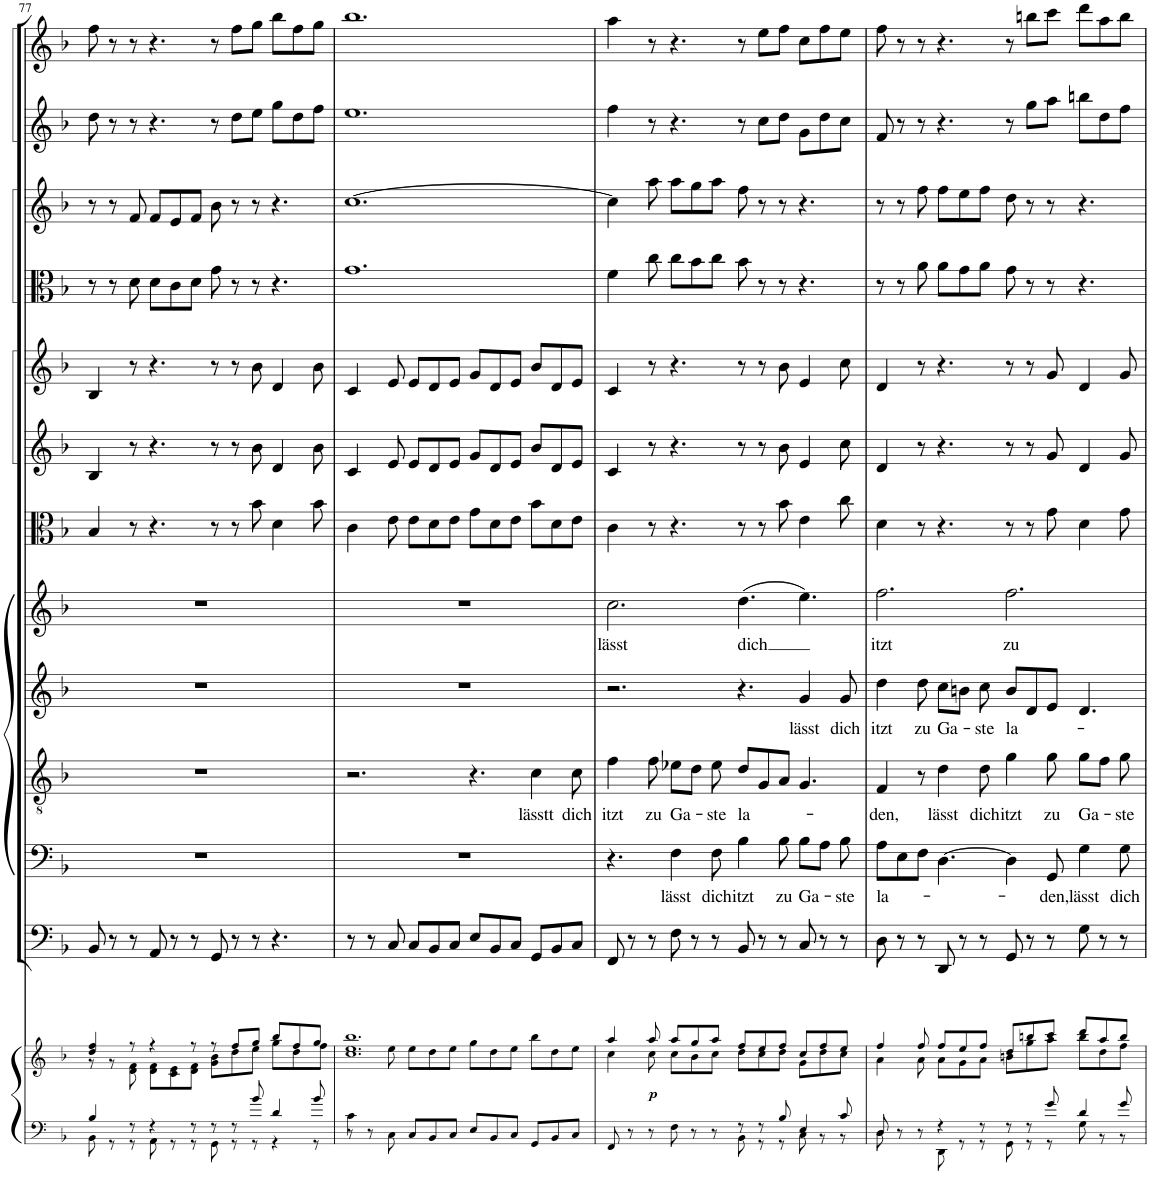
**kern	**kern	**dynam	**kern	**kern	**text	**kern	**text	**kern	**text	**kern	**text	**kern	**kern	**kern	**kern	**kern	**kern	**kern
*part13	*part13	*part13	*part12	*part11	*part11	*part10	*part10	*part9	*part9	*part8	*part8	*part7	*part6	*part5	*part4	*part3	*part2	*part1
*staff14	*staff13	*staff13/14	*staff12	*staff11	*staff11	*staff10	*staff10	*staff9	*staff9	*staff8	*staff8	*staff7	*staff6	*staff5	*staff4	*staff3	*staff2	*staff1
*I"Piano reduction	*	*	*I"Continuo	*I"Basso	*	*I"Tenore	*	*I"Alto	*	*I"Soprano	*	*I"Viola	*I"Violino II	*I"Violino I	*I"Oboe II (Oboe da caccia)	*I"Oboe I	*I"Flauto II	*I"Flauto I
*I'Pno	*	*	*	*	*	*	*	*	*	*	*	*I'Vla	*I'Vln	*I'Vln	*	*I'Ob	*I'Fl	*I'Fl
!!LO:PB:g=z
*clefF4	*clefG2	*	*clefF4	*clefF4	*	*clefGv2	*	*clefG2	*	*clefG2	*	*clefC3	*clefG2	*clefG2	*clefC3	*clefG2	*clefG2	*clefG2
*	*	*	*	*	*	*	*	*	*	*	*	*	*	*	*Trd12c21	*	*	*
*k[b-]	*k[b-]	*	*k[b-]	*k[b-]	*	*k[b-]	*	*k[b-]	*	*k[b-]	*	*k[b-]	*k[b-]	*k[b-]	*k[b-]	*k[b-]	*k[b-]	*k[b-]
*M12/8	*M12/8	*	*M12/8	*M12/8	*	*M12/8	*	*M12/8	*	*M12/8	*	*M12/8	*M12/8	*M12/8	*M12/8	*M12/8	*M12/8	*M12/8
=77	=77	=77	=77	=77	=77	=77	=77	=77	=77	=77	=77	=77	=77	=77	=77	=77	=77	=77
*^	*^	*	*	*	*	*	*	*	*	*	*	*	*	*	*	*	*	*
4B-/	8BB-\	4dd/ 4ff/	8r	.	8BB-/	1.r	.	1.r	.	1.r	.	1.r	.	4B-/	4B-/	4B-/	8r	8r	8dd\	8ff\
.	8r	.	8r	.	8r	.	.	.	.	.	.	.	.	.	.	.	8r	8r	8r	8r
8r	8r	8r	8d\ 8f\	.	8r	.	.	.	.	.	.	.	.	8r	8r	8r	8d\	8f/	8r	8r
4r	8AA\	4r	8d\ 8f\L	.	8AA/	.	.	.	.	.	.	.	.	4.r	4.r	4.r	8d\L	8f/L	4.r	4.r
.	8r	.	8c\ 8e\	.	8r	.	.	.	.	.	.	.	.	.	.	.	8c\	8e/	.	.
8r	8r	8r	8d\ 8f\J	.	8r	.	.	.	.	.	.	.	.	.	.	.	8d\J	8f/J	.	.
8r	8GG\	8r	8g\ 8b-\L	.	8GG/	.	.	.	.	.	.	.	.	8r	8r	8r	8g\	8b-\	8r	8r
8r	8r	8ff/L	8dd\	.	8r	.	.	.	.	.	.	.	.	8r	8r	8r	8r	8r	8dd\L	8ff\L
8b-/	8r	8gg/J	8ee\J	.	8r	.	.	.	.	.	.	.	.	8b-\	8b-\	8b-\	8r	8r	8ee\J	8gg\J
4d/	4r	8bb-/L	8gg\L	.	4.r	.	.	.	.	.	.	.	.	4d\	4d/	4d/	4.r	4.r	8gg\L	8bb-\L
.	.	8ff/	8dd\	.	.	.	.	.	.	.	.	.	.	.	.	.	.	.	8dd\	8ff\
8b-/	8r	8gg/J	8ff\J	.	.	.	.	.	.	.	.	.	.	8b-\	8b-\	8b-\	.	.	8ff\J	8gg\J
=78	=78	=78	=78	=78	=78	=78	=78	=78	=78	=78	=78	=78	=78	=78	=78	=78	=78	=78	=78	=78
4c\	8r	1.cc 1.ee 1.bb-	4ryy	.	8r	1.r	.	2.r	.	1.r	.	1.r	.	4c\	4c/	4c/	1.g	[1.cc	1.ee	1.bb-
.	8r	.	.	.	8r	.	.	.	.	.	.	.	.	.	.	.	.	.	.	.
1ryy	8C\	.	8ee\	.	8C/	.	.	.	.	.	.	.	.	8e\	8e/	8e/	.	.	.	.
.	8C/L	.	8ee\L	.	8C/L	.	.	.	.	.	.	.	.	8e\L	8e/L	8e/L	.	.	.	.
.	8BB-/	.	8dd\	.	8BB-/	.	.	.	.	.	.	.	.	8d\	8d/	8d/	.	.	.	.
.	8C/J	.	8ee\J	.	8C/J	.	.	.	.	.	.	.	.	8e\J	8e/J	8e/J	.	.	.	.
.	8E/L	.	8gg\L	.	8E/L	.	.	4.r	.	.	.	.	.	8g\L	8g/L	8g/L	.	.	.	.
.	8BB-/	.	8dd\	.	8BB-/	.	.	.	.	.	.	.	.	8d\	8d/	8d/	.	.	.	.
.	8C/J	.	8ee\J	.	8C/J	.	.	.	.	.	.	.	.	8e\J	8e/J	8e/J	.	.	.	.
!	!	!	!	!	!	!	!	!	!LO:LY:b	!	!	!	!	!	!	!	!	!	!	!
.	8GG/L	.	8bb-\L	.	8GG/L	.	.	4c\	lässtt	.	.	.	.	8b-\L	8b-/L	8b-/L	.	.	.	.
4ryy	8BB-/	.	8dd\	.	8BB-/	.	.	.	.	.	.	.	.	8d\	8d/	8d/	.	.	.	.
!	!	!	!	!	!	!	!	!	!LO:LY:b	!	!	!	!	!	!	!	!	!	!	!
.	8C/J	.	8ee\J	.	8C/J	.	.	8c\	dich	.	.	.	.	8e\J	8e/J	8e/J	.	.	.	.
=79	=79	=79	=79	=79	=79	=79	=79	=79	=79	=79	=79	=79	=79	=79	=79	=79	=79	=79	=79	=79
!	!	!	!	!	!	!	!	!	!LO:LY:b	!	!	!	!LO:LY:b	!	!	!	!	!	!	!
8FF/	8ryy	4aa/	4cc\	.	8FF/	4.r	.	4f\	itzt	2.r	.	2.cc\	lässt	4c\	4c/	4c/	4f\	4cc\]	4ff\	4aa\
8r	8ryy	.	.	.	8r	.	.	.	.	.	.	.	.	.	.	.	.	.	.	.
!	!	!	!	!LO:DY:b	!	!	!	!	!LO:LY:b	!	!	!	!	!	!	!	!	!	!	!
8r	8ryy	8aa/	8cc\	p	8r	.	.	8f\	zu	.	.	.	.	8r	8r	8r	8cc\	8aa\	8r	8r
!	!	!	!	!	!	!	!LO:LY:b	!	!LO:LY:b	!	!	!	!	!	!	!	!	!	!	!
8ryy	8F\	8aa/L	8cc\L	.	8F\	4F\	lässt	8e-X\L	Ga-	.	.	.	.	4.r	4.r	4.r	8cc\L	8aa\L	4.r	4.r
8r	8ryy	8gg/	8b-\	.	8r	.	.	8d\J	.	.	.	.	.	.	.	.	8b-\	8gg\	.	.
!	!	!	!	!	!	!	!LO:LY:b	!	!LO:LY:b	!	!	!	!	!	!	!	!	!	!	!
8r	8ryy	8aa/J	8cc\J	.	8r	8F\	dich	8e-\	-ste	.	.	.	.	.	.	.	8cc\J	8aa\J	.	.
!	!	!	!	!	!	!	!LO:LY:b	!	!LO:LY:b	!	!	!	!LO:LY:b	!	!	!	!	!	!	!
8r	8BB-\	8ff/L	8dd\L	.	8BB-/	4B-\	itzt	8d/L	la-	4.r	.	(4.dd\	dich	8r	8r	8r	8b-\	8ff\	8r	8r
8r	8r	8ee/	8cc\	.	8r	.	.	8G/	.	.	.	.	.	8r	8r	8r	8r	8r	8cc\L	8ee\L
!	!	!	!	!	!	!	!LO:LY:b	!	!	!	!	!	!	!	!	!	!	!	!	!
8B-/	8r	8ff/J	8dd\J	.	8r	8B-\	zu	8A/J	.	.	.	.	.	8b-\	8b-\	8b-\	8r	8r	8dd\J	8ff\J
!	!	!	!	!	!	!	!LO:LY:b	!	!	!	!LO:LY:b	!	!	!	!	!	!	!	!	!
4E/	8C\	8cc/L	8g\L	.	8C/	8B-\L	Ga-	4.G/	.	4g/	lässt	4.ee\)	.	4e\	4e/	4e/	4.r	4.r	8g\L	8cc\L
.	8r	8ff/	8dd\	.	8r	8A\J	.	.	.	.	.	.	.	.	.	.	.	.	8dd\	8ff\
!	!	!	!	!	!	!	!LO:LY:b	!	!	!	!LO:LY:b	!	!	!	!	!	!	!	!	!
8c/	8r	8ee/J	8cc\J	.	8r	8B-\	-ste	.	.	8g/	dich	.	.	8cc\	8cc\	8cc\	.	.	8cc\J	8ee\J
=80	=80	=80	=80	=80	=80	=80	=80	=80	=80	=80	=80	=80	=80	=80	=80	=80	=80	=80	=80	=80
!	!	!	!	!	!	!	!LO:LY:b	!	!LO:LY:b	!	!LO:LY:b	!	!LO:LY:b	!	!	!	!	!	!	!
8D/	8D\	4ff/	4a\	.	8D\	8A\L	la-	4F/	-den,	4dd\	itzt	2.ff\	itzt	4d\	4d/	4d/	8r	8r	8f/	8ff\
8r	8ryy	.	.	.	8r	8E\	.	.	.	.	.	.	.	.	.	.	8r	8r	8r	8r
!	!	!	!	!	!	!	!	!	!	!	!LO:LY:b	!	!	!	!	!	!	!	!	!
8r	8ryy	8ff/	8a\	.	8r	8F\J	.	8r	.	8dd\	zu	.	.	8r	8r	8r	8a\	8ff\	8r	8r
!	!	!	!	!	!	!	!	!	!LO:LY:b	!	!LO:LY:b	!	!	!	!	!	!	!	!	!
4r	8DD\	8ff/L	8a\L	.	8DD/	[4.D\	.	4d\	lässt	8cc\L	Ga-	.	.	4.r	4.r	4.r	8a\L	8ff\L	4.r	4.r
.	8r	8ee/	8g\	.	8r	.	.	.	.	8bn\J	.	.	.	.	.	.	8g\	8ee\	.	.
!	!	!	!	!	!	!	!	!	!LO:LY:b	!	!LO:LY:b	!	!	!	!	!	!	!	!	!
8r	8r	8ff/J	8a\J	.	8r	.	.	8d\	dich	8cc\	-ste	.	.	.	.	.	8a\J	8ff\J	.	.
!	!	!	!	!	!	!	!	!	!LO:LY:b	!	!LO:LY:b	!	!LO:LY:b	!	!	!	!	!	!	!
8r	8GG\	8dd/L	8bn\L	.	8GG/	4D\]	.	4g\	itzt	8b/L	la-	2.ff\	zu	8r	8r	8r	8g\	8dd\	8r	8r
8r	8r	8bbn/	8gg\	.	8r	.	.	.	.	8d/	.	.	.	8r	8r	8r	8r	8r	8gg\L	8bbn\L
!	!	!	!	!	!	!	!LO:LY:b	!	!LO:LY:b	!	!	!	!	!	!	!	!	!	!	!
8g/	8r	8ccc/J	8aa\J	.	8r	8GG/	-den,	8g\	zu	8e/J	.	.	.	8g\	8g/	8g/	8r	8r	8aa\J	8ccc\J
!	!	!	!	!	!	!	!LO:LY:b	!	!LO:LY:b	!	!	!	!	!	!	!	!	!	!	!
4d/	8G\	8ddd/L	8bb\L	.	8G\	4G\	lässt	8g\L	Ga-	4.d/	.	.	.	4d\	4d/	4d/	4.r	4.r	8bbn\L	8ddd\L
.	8r	8aa/	8dd\	.	8r	.	.	8f\J	.	.	.	.	.	.	.	.	.	.	8dd\	8aa\
!	!	!	!	!	!	!	!LO:LY:b	!	!LO:LY:b	!	!	!	!	!	!	!	!	!	!	!
8g/	8r	8bb/J	8ff\J	.	8r	8G\	dich	8g\	-ste	.	.	.	.	8g\	8g/	8g/	.	.	8ff\J	8bb\J
*v	*v	*	*	*	*	*	*	*	*	*	*	*	*	*	*	*	*	*	*	*
*	*v	*v	*	*	*	*	*	*	*	*	*	*	*	*	*	*	*	*	*
=	=	=	=	=	=	=	=	=	=	=	=	=	=	=	=	=	=	=
*-	*-	*-	*-	*-	*-	*-	*-	*-	*-	*-	*-	*-	*-	*-	*-	*-	*-	*-
